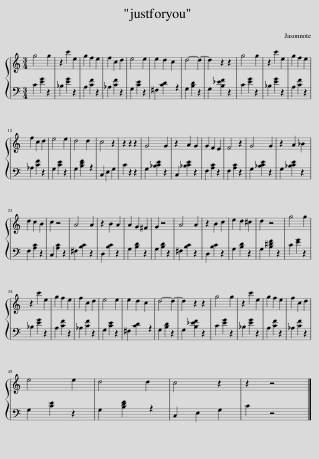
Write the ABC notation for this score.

X:1
%%score { 1 | 2 }
L:1/8
M:3/4
I:linebreak $
K:C
V:1 treble
V:2 bass
V:1
 g4 g2 | z2 c'2 e2 | g2 f2 e2 | f2 c2 d2 | e4 e2 | %5
 e2 d2 c2 | d4- d2- | d2 z2 z2 | g4 g2 | z2 c'2 e2 | %10
 g2 f2 e2 |$ f2 c2 d2 | e4 e2 | d4 d2 | c4 z2 | %15
 z2 z2 z2 | G4 G2 | z2 A2 G2 | G2 F2 E2 | F4 z2 | %20
 G4 G2 | z2 A2 _B2 |$ d2 c2 B2 | c2 z4 | A4 A2 | %25
 z2 B2 A2 | A2 G2 ^F2 | G2 z4 | A4 A2 | z2 B2 c2 | %30
 e2 d2 ^c2 | d2 z4 | g4 g2 |$ z2 c'2 e2 | g2 f2 e2 | %35
 f2 c2 d2 | e4 e2 | e2 d2 c2 | d4- d2- | d2 z2 z2 | %40
 g4 g2 | z2 c'2 e2 | g2 f2 e2 | f2 c2 d2 |$ e4 e2 | %45
 d4 d2 | c4 z2 | z2 z4 |] %48
V:2
 C2 [EG]2 z2 | _B,2 [EG]2 z2 | A,2 [CF]2 z2 | _A,2 [CF]2 z2 | G,2 [CE]2 z2 | %5
 ^F,2 [CD]2 z2 | G,2 [B,D]2 z2 | G,2 [B,_EF]2 z2 | C2 [EG]2 z2 | _B,2 [EG]2 z2 | %10
 A,2 [CF]2 z2 |$ _A,2 [CF]2 z2 | G,2 [CE]2 z2 | G,2 [B,DF]2 z2 | C,2 E,2 G,2 | %15
 C2 z2 z2 | G,2 [_B,CE]2 z2 | C,2 [_B,CE]2 z2 | F,2 [A,C]2 z2 | F,2 [A,C]2 z2 | %20
 G,2 [_B,CE]2 z2 | G,2 [_B,CE]2 z2 |$ F,2 [A,C]2 z2 | C,2 [A,C]2 z2 | ^F,2 [B,C]2 z2 | %25
 D,2 [B,C]2 z2 | G,2 [B,D]2 z2 | G,2 [B,D]2 z2 | ^F,2 [B,C]2 z2 | D,2 [B,C]2 z2 | %30
 G,2 [B,D]2 z2 | G,2 [B,^DF]2 z2 | C2 [EG]2 z2 |$ _B,2 [EG]2 z2 | A,2 [CF]2 z2 | %35
 _A,2 [CF]2 z2 | G,2 [CE]2 z2 | ^F,2 [CD]2 z2 | G,2 [B,D]2 z2 | G,2 [B,_EF]2 z2 | %40
 C2 [EG]2 z2 | _B,2 [EG]2 z2 | A,2 [CF]2 z2 | _A,2 [CF]2 z2 |$ G,2 [CE]2 z2 | %45
 G,2 [B,DF]2 z2 | C,2 E,2 G,2 | C2 z4 |] %48
